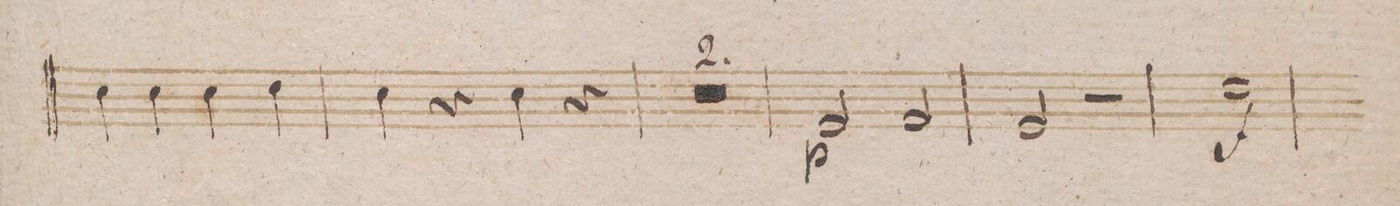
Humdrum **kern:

**kern	**dynam
*I"Oboe 2do	*
*clefG2	*
*k[b-]	*
*met(c|)	*
*M2/2	*
4cc\	.
4cc\	.
4cc\	.
4dd\	.
=30	=30
4cc\	.
4r	.
4cc\	.
4r	.
=31	=31
0r	.
=32	=32
=33	=33
2e/	p
2f/	.
=34	=34
2e/	.
2r	.
=35	=35
1dd\	f
=36	=36
*-	*-
